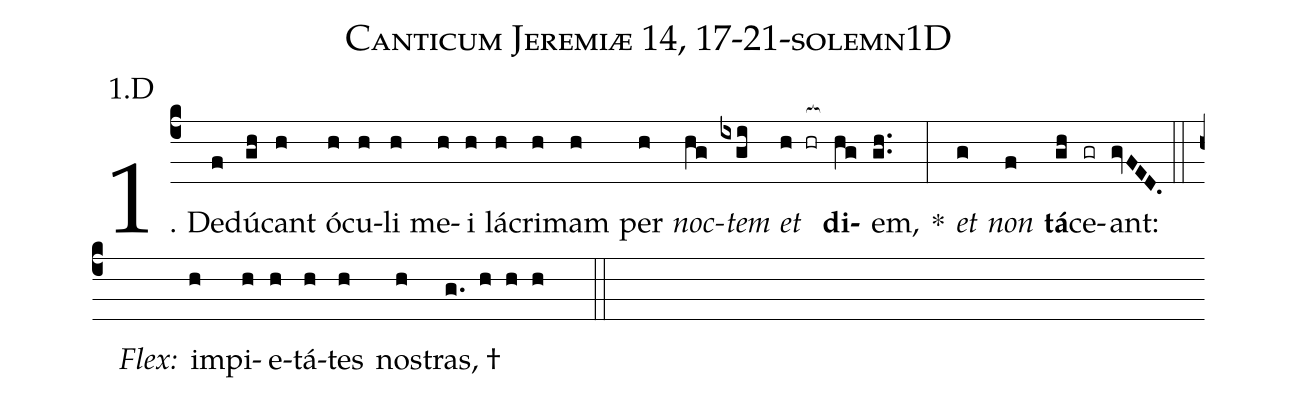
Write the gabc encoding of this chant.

name: Canticum Jeremiæ 14, 17-21-solemn1D;
annotation: 1.D;
%%
(c4)1. De(f)dú(gh)cant(h) ó(h)cu(h)li(h) me(h)i(h) lá(h)cri(h)mam(h) per(h) <i>noc</i>(hg)<i>tem</i>(ixgi) <i>et</i>(h hr[ocb:1{]) <b>di</b>(hg[ocb:0}])em,(gh..) *(:) <i>et</i>(g) <i>non</i>(f) <b>tá</b>(gh)ce(gr)ant:(gvFED.) (::)
<i>Flex:</i>()  im(h)pi(h)e(h)tá(h)tes(h) nos(h)tras, †(g. h h h  ::)
